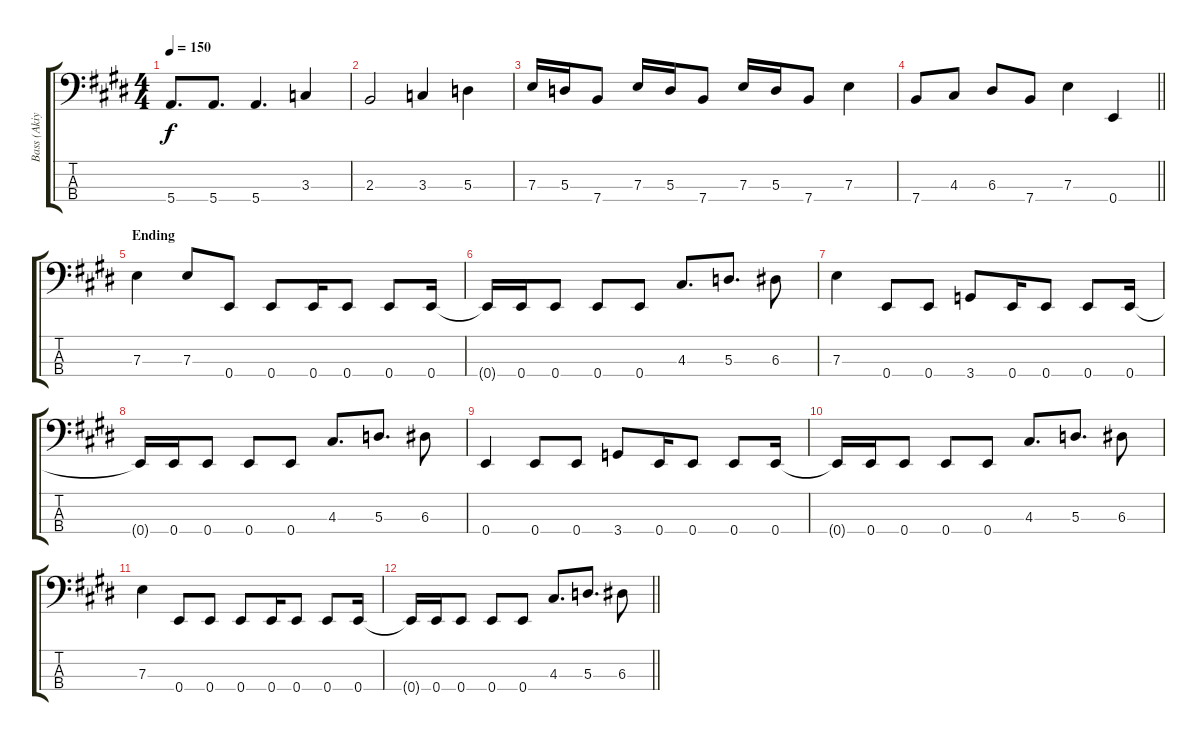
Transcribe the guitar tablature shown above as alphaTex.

\track ("Bass (Akiyama Mio)" "Bass (Akiy") {instrument electricbassfinger}
\staff {score tabs}
\tuning (G2 D2 A1 E1) {hide}
\ts (4 4)
\tempo 150
\clef f4
\ks e
5.4.8{d dy f} 5.4.8{d} 5.4.4{d} 3.3.4 |
2.3.2 3.3.4 5.3.4 |
7.3.16 5.3.16 7.4.8 7.3.16 5.3.16 7.4.8 7.3.16 5.3.16 7.4.8 7.3.4 |
\barLineRight lightlight
7.4.8 4.3.8 6.3.8 7.4.8 7.3.4 0.4.4 |
\section ("" "Ending")
7.3.4 7.3.8 0.4.8 0.4.8 0.4.16 0.4.8 0.4.8 0.4.16 |
0.4{t}.16 0.4.16 0.4.8 0.4.8 0.4.8 4.3.8{d} 5.3.8{d} 6.3.8 |
7.3.4 0.4.8 0.4.8 3.4.8 0.4.16 0.4.8 0.4.8 0.4.16 |
0.4{t}.16 0.4.16 0.4.8 0.4.8 0.4.8 4.3.8{d} 5.3.8{d} 6.3.8 |
0.4.4 0.4.8 0.4.8 3.4.8 0.4.16 0.4.8 0.4.8 0.4.16 |
0.4{t}.16 0.4.16 0.4.8 0.4.8 0.4.8 4.3.8{d} 5.3.8{d} 6.3.8 |
7.3.4 0.4.8 0.4.8 0.4.8 0.4.16 0.4.8 0.4.8 0.4.16 |
\barLineRight lightlight
0.4{t}.16 0.4.16 0.4.8 0.4.8 0.4.8 4.3.8{d} 5.3.8{d} 6.3.8
